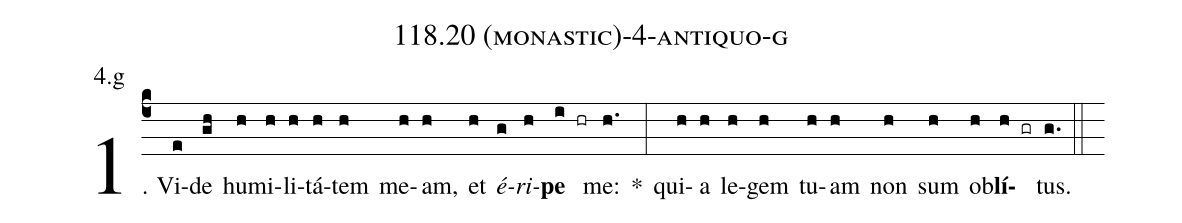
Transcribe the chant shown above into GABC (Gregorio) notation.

name: 118.20 (monastic)-4-antiquo-g;
annotation: 4.g;
%%
(c4)1. Vi(e)de(gh) hu(h)mi(h)li(h)tá(h)tem(h) me(h)am,(h) et(h) <i>é</i>(g)<i>ri</i>(h)<b>pe</b>(i hr) me:(h.) *(:) qui(h)a(h) le(h)gem(h) tu(h)am(h) non(h) sum(h) ob(h)<b>lí</b>(h gr)tus.(g.) (::)
